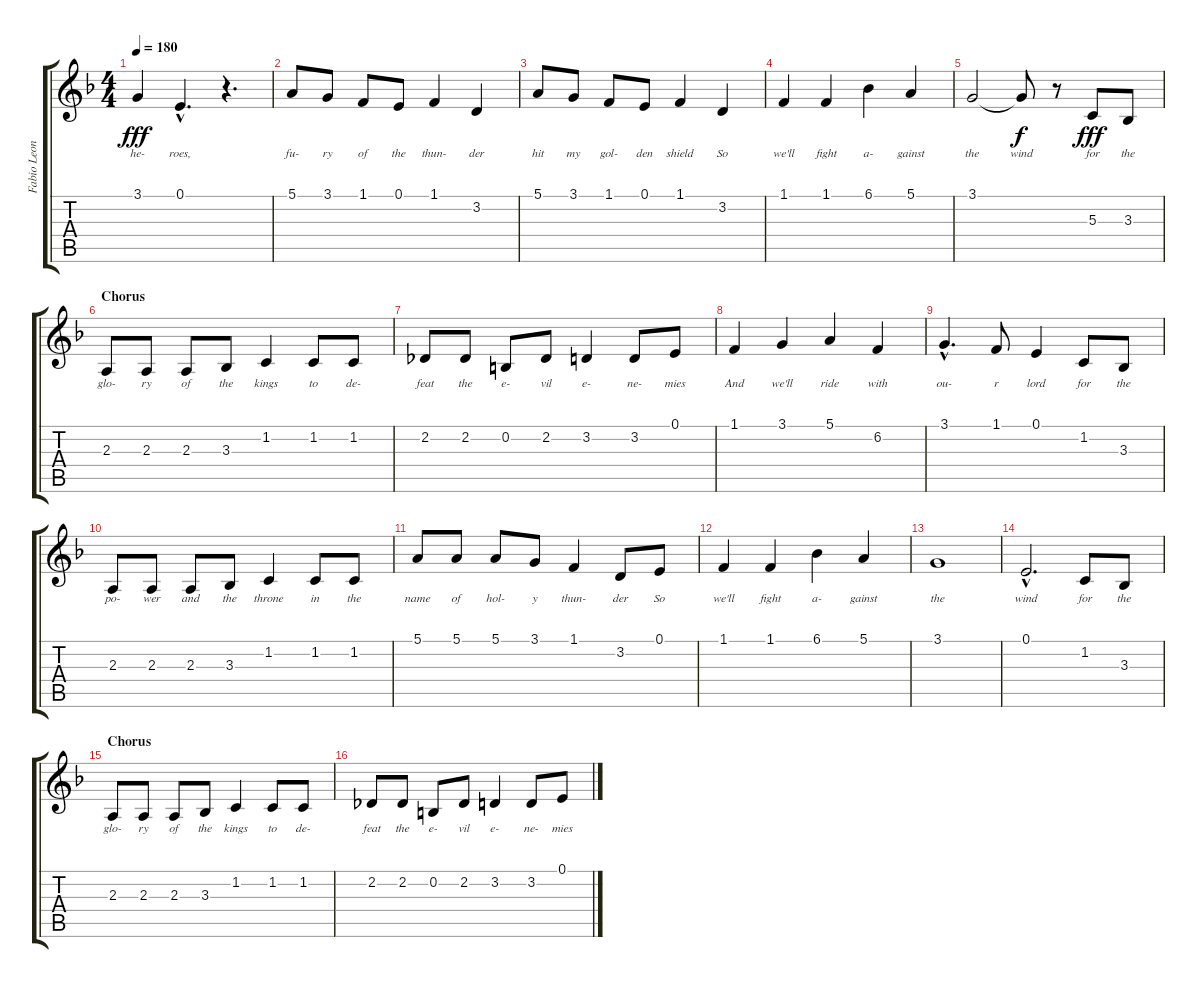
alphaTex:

\track ("Fabio Leone" "Fabio Leon") {instrument lead2sawtooth}
\staff {score tabs}
\tuning (E4 B3 G3 D3 A2 E2) {hide}
\ts (4 4)
\tempo 180
\clef g2
\ks dminor
3.1.4{lyrics (0 "he-") lyrics (1 "") lyrics (2 "") lyrics (3 "") lyrics (4 "") dy fff} 0.1{hac}.4{d lyrics (0 "roes,") lyrics (1 "") lyrics (2 "") lyrics (3 "") lyrics (4 "")} r.4{d} |
5.1.8{lyrics (0 "fu-") lyrics (1 "") lyrics (2 "") lyrics (3 "") lyrics (4 "")} 3.1.8{lyrics (0 "ry") lyrics (1 "") lyrics (2 "") lyrics (3 "") lyrics (4 "")} 1.1.8{lyrics (0 "of") lyrics (1 "") lyrics (2 "") lyrics (3 "") lyrics (4 "")} 0.1.8{lyrics (0 "the") lyrics (1 "") lyrics (2 "") lyrics (3 "") lyrics (4 "")} 1.1.4{lyrics (0 "thun-") lyrics (1 "") lyrics (2 "") lyrics (3 "") lyrics (4 "")} 3.2.4{lyrics (0 "der") lyrics (1 "") lyrics (2 "") lyrics (3 "") lyrics (4 "")} |
5.1.8{lyrics (0 "hit") lyrics (1 "") lyrics (2 "") lyrics (3 "") lyrics (4 "")} 3.1.8{lyrics (0 "my") lyrics (1 "") lyrics (2 "") lyrics (3 "") lyrics (4 "")} 1.1.8{lyrics (0 "gol-") lyrics (1 "") lyrics (2 "") lyrics (3 "") lyrics (4 "")} 0.1.8{lyrics (0 "den") lyrics (1 "") lyrics (2 "") lyrics (3 "") lyrics (4 "")} 1.1.4{lyrics (0 "shield") lyrics (1 "") lyrics (2 "") lyrics (3 "") lyrics (4 "")} 3.2.4{lyrics (0 "So") lyrics (1 "") lyrics (2 "") lyrics (3 "") lyrics (4 "")} |
1.1.4{lyrics (0 "we'll") lyrics (1 "") lyrics (2 "") lyrics (3 "") lyrics (4 "")} 1.1.4{lyrics (0 "fight") lyrics (1 "") lyrics (2 "") lyrics (3 "") lyrics (4 "")} 6.1.4{lyrics (0 "a-") lyrics (1 "") lyrics (2 "") lyrics (3 "") lyrics (4 "")} 5.1.4{lyrics (0 "gainst") lyrics (1 "") lyrics (2 "") lyrics (3 "") lyrics (4 "")} |
3.1.2{lyrics (0 "the") lyrics (1 "") lyrics (2 "") lyrics (3 "") lyrics (4 "")} 3.1{t}.8{lyrics (0 "wind") lyrics (1 "") lyrics (2 "") lyrics (3 "") lyrics (4 "") dy f} r.8 5.3.8{lyrics (0 "for") lyrics (1 "") lyrics (2 "") lyrics (3 "") lyrics (4 "") dy fff} 3.3.8{lyrics (0 "the") lyrics (1 "") lyrics (2 "") lyrics (3 "") lyrics (4 "")} |
\section ("" "Chorus")
2.3.8{lyrics (0 "glo-") lyrics (1 "") lyrics (2 "") lyrics (3 "") lyrics (4 "")} 2.3.8{lyrics (0 "ry") lyrics (1 "") lyrics (2 "") lyrics (3 "") lyrics (4 "")} 2.3.8{lyrics (0 "of") lyrics (1 "") lyrics (2 "") lyrics (3 "") lyrics (4 "")} 3.3.8{lyrics (0 "the") lyrics (1 "") lyrics (2 "") lyrics (3 "") lyrics (4 "")} 1.2.4{lyrics (0 "kings") lyrics (1 "") lyrics (2 "") lyrics (3 "") lyrics (4 "")} 1.2.8{lyrics (0 "to") lyrics (1 "") lyrics (2 "") lyrics (3 "") lyrics (4 "")} 1.2.8{lyrics (0 "de-") lyrics (1 "") lyrics (2 "") lyrics (3 "") lyrics (4 "")} |
2.2.8{lyrics (0 "feat") lyrics (1 "") lyrics (2 "") lyrics (3 "") lyrics (4 "")} 2.2.8{lyrics (0 "the") lyrics (1 "") lyrics (2 "") lyrics (3 "") lyrics (4 "")} 0.2.8{lyrics (0 "e-") lyrics (1 "") lyrics (2 "") lyrics (3 "") lyrics (4 "")} 2.2.8{lyrics (0 "vil") lyrics (1 "") lyrics (2 "") lyrics (3 "") lyrics (4 "")} 3.2.4{lyrics (0 "e-") lyrics (1 "") lyrics (2 "") lyrics (3 "") lyrics (4 "")} 3.2.8{lyrics (0 "ne-") lyrics (1 "") lyrics (2 "") lyrics (3 "") lyrics (4 "")} 0.1.8{lyrics (0 "mies") lyrics (1 "") lyrics (2 "") lyrics (3 "") lyrics (4 "")} |
1.1.4{lyrics (0 "And") lyrics (1 "") lyrics (2 "") lyrics (3 "") lyrics (4 "")} 3.1.4{lyrics (0 "we'll") lyrics (1 "") lyrics (2 "") lyrics (3 "") lyrics (4 "")} 5.1.4{lyrics (0 "ride") lyrics (1 "") lyrics (2 "") lyrics (3 "") lyrics (4 "")} 6.2.4{lyrics (0 "with") lyrics (1 "") lyrics (2 "") lyrics (3 "") lyrics (4 "")} |
3.1{hac}.4{d lyrics (0 "ou-") lyrics (1 "") lyrics (2 "") lyrics (3 "") lyrics (4 "")} 1.1.8{lyrics (0 "r") lyrics (1 "") lyrics (2 "") lyrics (3 "") lyrics (4 "")} 0.1.4{lyrics (0 "lord") lyrics (1 "") lyrics (2 "") lyrics (3 "") lyrics (4 "")} 1.2.8{lyrics (0 "for") lyrics (1 "") lyrics (2 "") lyrics (3 "") lyrics (4 "")} 3.3.8{lyrics (0 "the") lyrics (1 "") lyrics (2 "") lyrics (3 "") lyrics (4 "")} |
2.3.8{lyrics (0 "po-") lyrics (1 "") lyrics (2 "") lyrics (3 "") lyrics (4 "")} 2.3.8{lyrics (0 "wer") lyrics (1 "") lyrics (2 "") lyrics (3 "") lyrics (4 "")} 2.3.8{lyrics (0 "and") lyrics (1 "") lyrics (2 "") lyrics (3 "") lyrics (4 "")} 3.3.8{lyrics (0 "the") lyrics (1 "") lyrics (2 "") lyrics (3 "") lyrics (4 "")} 1.2.4{lyrics (0 "throne") lyrics (1 "") lyrics (2 "") lyrics (3 "") lyrics (4 "")} 1.2.8{lyrics (0 "in") lyrics (1 "") lyrics (2 "") lyrics (3 "") lyrics (4 "")} 1.2.8{lyrics (0 "the") lyrics (1 "") lyrics (2 "") lyrics (3 "") lyrics (4 "")} |
5.1.8{lyrics (0 "name") lyrics (1 "") lyrics (2 "") lyrics (3 "") lyrics (4 "")} 5.1.8{lyrics (0 "of") lyrics (1 "") lyrics (2 "") lyrics (3 "") lyrics (4 "")} 5.1.8{lyrics (0 "hol-") lyrics (1 "") lyrics (2 "") lyrics (3 "") lyrics (4 "")} 3.1.8{lyrics (0 "y") lyrics (1 "") lyrics (2 "") lyrics (3 "") lyrics (4 "")} 1.1.4{lyrics (0 "thun-") lyrics (1 "") lyrics (2 "") lyrics (3 "") lyrics (4 "")} 3.2.8{lyrics (0 "der") lyrics (1 "") lyrics (2 "") lyrics (3 "") lyrics (4 "")} 0.1.8{lyrics (0 "So") lyrics (1 "") lyrics (2 "") lyrics (3 "") lyrics (4 "")} |
1.1.4{lyrics (0 "we'll") lyrics (1 "") lyrics (2 "") lyrics (3 "") lyrics (4 "")} 1.1.4{lyrics (0 "fight") lyrics (1 "") lyrics (2 "") lyrics (3 "") lyrics (4 "")} 6.1.4{lyrics (0 "a-") lyrics (1 "") lyrics (2 "") lyrics (3 "") lyrics (4 "")} 5.1.4{lyrics (0 "gainst") lyrics (1 "") lyrics (2 "") lyrics (3 "") lyrics (4 "")} |
3.1.1{lyrics (0 "the") lyrics (1 "") lyrics (2 "") lyrics (3 "") lyrics (4 "")} |
0.1{hac}.2{d lyrics (0 "wind") lyrics (1 "") lyrics (2 "") lyrics (3 "") lyrics (4 "")} 1.2.8{lyrics (0 "for") lyrics (1 "") lyrics (2 "") lyrics (3 "") lyrics (4 "")} 3.3.8{lyrics (0 "the") lyrics (1 "") lyrics (2 "") lyrics (3 "") lyrics (4 "")} |
\section ("" "Chorus")
2.3.8{lyrics (0 "glo-") lyrics (1 "") lyrics (2 "") lyrics (3 "") lyrics (4 "")} 2.3.8{lyrics (0 "ry") lyrics (1 "") lyrics (2 "") lyrics (3 "") lyrics (4 "")} 2.3.8{lyrics (0 "of") lyrics (1 "") lyrics (2 "") lyrics (3 "") lyrics (4 "")} 3.3.8{lyrics (0 "the") lyrics (1 "") lyrics (2 "") lyrics (3 "") lyrics (4 "")} 1.2.4{lyrics (0 "kings") lyrics (1 "") lyrics (2 "") lyrics (3 "") lyrics (4 "")} 1.2.8{lyrics (0 "to") lyrics (1 "") lyrics (2 "") lyrics (3 "") lyrics (4 "")} 1.2.8{lyrics (0 "de-") lyrics (1 "") lyrics (2 "") lyrics (3 "") lyrics (4 "")} |
2.2.8{lyrics (0 "feat") lyrics (1 "") lyrics (2 "") lyrics (3 "") lyrics (4 "")} 2.2.8{lyrics (0 "the") lyrics (1 "") lyrics (2 "") lyrics (3 "") lyrics (4 "")} 0.2.8{lyrics (0 "e-") lyrics (1 "") lyrics (2 "") lyrics (3 "") lyrics (4 "")} 2.2.8{lyrics (0 "vil") lyrics (1 "") lyrics (2 "") lyrics (3 "") lyrics (4 "")} 3.2.4{lyrics (0 "e-") lyrics (1 "") lyrics (2 "") lyrics (3 "") lyrics (4 "")} 3.2.8{lyrics (0 "ne-") lyrics (1 "") lyrics (2 "") lyrics (3 "") lyrics (4 "")} 0.1.8{lyrics (0 "mies") lyrics (1 "") lyrics (2 "") lyrics (3 "") lyrics (4 "")}
